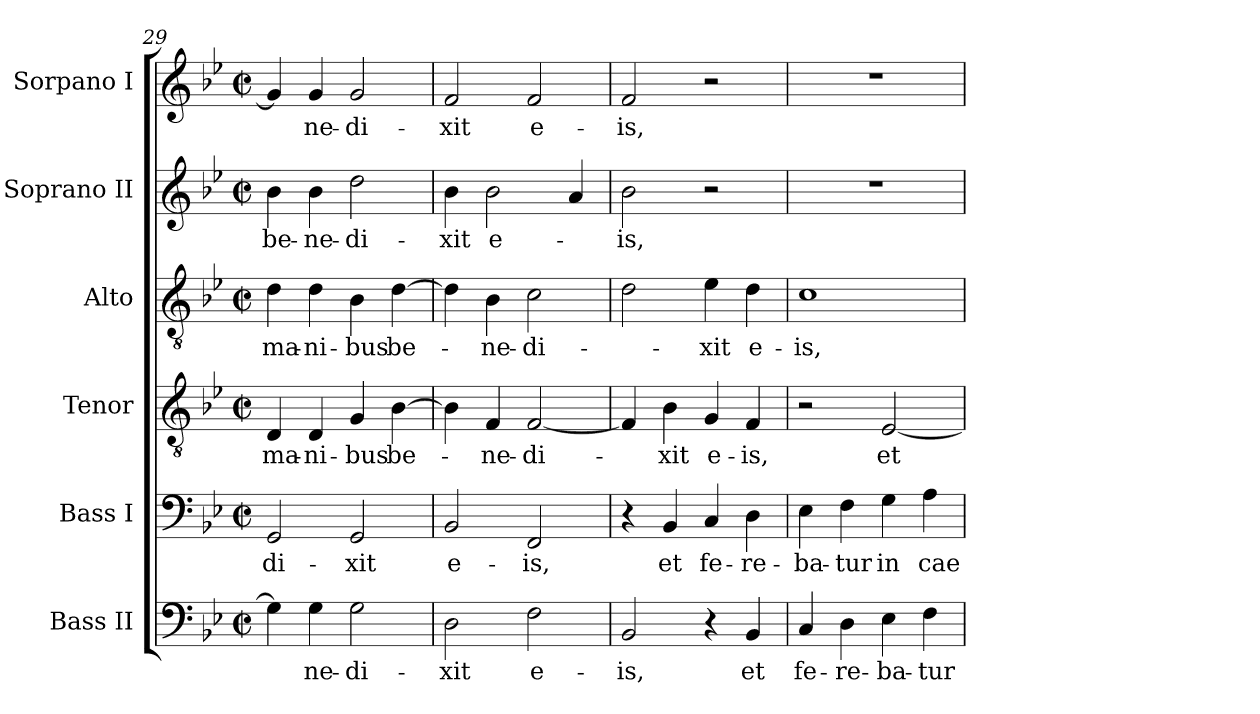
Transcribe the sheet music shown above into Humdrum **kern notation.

**kern	**text	**kern	**text	**kern	**text	**kern	**text	**kern	**text	**kern	**text
*part6	*part6	*part5	*part5	*part4	*part4	*part3	*part3	*part2	*part2	*part1	*part1
*staff6	*staff6	*staff5	*staff5	*staff4	*staff4	*staff3	*staff3	*staff2	*staff2	*staff1	*staff1
*I"Bass II	*	*I"Bass I	*	*I"Tenor	*	*I"Alto	*	*I"Soprano II	*	*I"Sorpano I	*
*clefF4	*	*clefF4	*	*clefGv2	*	*clefGv2	*	*clefG2	*	*clefG2	*
*	*	*	*	*ITrd7c12	*	*	*	*	*	*	*
*k[b-e-]	*	*k[b-e-]	*	*k[b-e-]	*	*k[b-e-]	*	*k[b-e-]	*	*k[b-e-]	*
*B-:	*	*B-:	*	*B-:	*	*B-:	*	*B-:	*	*B-:	*
*M2/2	*	*M2/2	*	*M2/2	*	*M2/2	*	*M2/2	*	*M2/2	*
*met(c|)	*	*met(c|)	*	*met(c|)	*	*met(c|)	*	*met(c|)	*	*met(c|)	*
=29	=29	=29	=29	=29	=29	=29	=29	=29	=29	=29	=29
!	!	!	!LO:LY:b:color=#000000	!	!	!	!	!	!	!	!
!	!	!	!	!	!LO:LY:b:color=#000000	!	!	!	!	!	!
!	!	!	!	!	!	!	!LO:LY:b:color=#000000	!	!	!	!
!	!	!	!	!	!	!	!	!	!LO:LY:b:color=#000000	!	!
4Gi\]	.	2GGi/	-di-	4DDi/	ma-	4di\	ma-	4b-i\	be-	4gi/]	.
!	!LO:LY:b:color=#000000	!	!	!	!	!	!	!	!	!	!
!	!	!	!	!	!LO:LY:b:color=#000000	!	!	!	!	!	!
!	!	!	!	!	!	!	!LO:LY:b:color=#000000	!	!	!	!
!	!	!	!	!	!	!	!	!	!LO:LY:b:color=#000000	!	!
!	!	!	!	!	!	!	!	!	!	!	!LO:LY:b:color=#000000
4Gi\	-ne-	.	.	4DDi/	-ni-	4di\	-ni-	4b-i\	-ne-	4gi/	-ne-
!	!LO:LY:b:color=#000000	!	!	!	!	!	!	!	!	!	!
!	!	!	!LO:LY:b:color=#000000	!	!	!	!	!	!	!	!
!	!	!	!	!	!LO:LY:b:color=#000000	!	!	!	!	!	!
!	!	!	!	!	!	!	!LO:LY:b:color=#000000	!	!	!	!
!	!	!	!	!	!	!	!	!	!LO:LY:b:color=#000000	!	!
!	!	!	!	!	!	!	!	!	!	!	!LO:LY:b:color=#000000
2Gi\	-di-	2GGi/	-xit	4GGi/	-bus	4B-i\	-bus	2ddi\	-di-	2gi/	-di-
!	!	!	!	!	!LO:LY:b:color=#000000	!	!	!	!	!	!
!	!	!	!	!	!	!	!LO:LY:b:color=#000000	!	!	!	!
.	.	.	.	[>4BB-i\	be-	[>4di\	be-	.	.	.	.
!!LO:PB:g=z
=30	=30	=30	=30	=30	=30	=30	=30	=30	=30	=30	=30
!	!LO:LY:b:color=#000000	!	!	!	!	!	!	!	!	!	!
!	!	!	!LO:LY:b:color=#000000	!	!	!	!	!	!	!	!
!	!	!	!	!	!	!	!	!	!LO:LY:b:color=#000000	!	!
!	!	!	!	!	!	!	!	!	!	!	!LO:LY:b:color=#000000
2Di\	-xit	2BB-i/	e-	4BB-i\]	.	4di\]	.	4b-i\	-xit	2fi/	-xit
!	!	!	!	!	!LO:LY:b:color=#000000	!	!	!	!	!	!
!	!	!	!	!	!	!	!LO:LY:b:color=#000000	!	!	!	!
!	!	!	!	!	!	!	!	!	!LO:LY:b:color=#000000	!	!
.	.	.	.	4FFi/	-ne-	4B-i\	-ne-	2b-i\	e-	.	.
!	!LO:LY:b:color=#000000	!	!	!	!	!	!	!	!	!	!
!	!	!	!LO:LY:b:color=#000000	!	!	!	!	!	!	!	!
!	!	!	!	!	!LO:LY:b:color=#000000	!	!	!	!	!	!
!	!	!	!	!	!	!	!LO:LY:b:color=#000000	!	!	!	!
!	!	!	!	!	!	!	!	!	!	!	!LO:LY:b:color=#000000
2Fi\	e-	2FFi/	-is,	[<2FFi/	-di-	2ci\	-di-	.	.	2fi/	e-
.	.	.	.	.	.	.	.	4ai/	.	.	.
=31	=31	=31	=31	=31	=31	=31	=31	=31	=31	=31	=31
!	!LO:LY:b:color=#000000	!	!	!	!	!	!	!	!	!	!
!	!	!	!	!	!	!	!	!	!LO:LY:b:color=#000000	!	!
!	!	!	!	!	!	!	!	!	!	!	!LO:LY:b:color=#000000
2BB-i/	-is,	4r	.	4FFi/]	.	2di\	.	2b-i\	-is,	2fi/	-is,
!	!	!	!LO:LY:b:color=#000000	!	!	!	!	!	!	!	!
!	!	!	!	!	!LO:LY:b:color=#000000	!	!	!	!	!	!
.	.	4BB-i/	et	4BB-i\	-xit	.	.	.	.	.	.
!	!	!	!LO:LY:b:color=#000000	!	!	!	!	!	!	!	!
!	!	!	!	!	!LO:LY:b:color=#000000	!	!	!	!	!	!
!	!	!	!	!	!	!	!LO:LY:b:color=#000000	!	!	!	!
4r	.	4Ci/	fe-	4GGi/	e-	4e-i\	-xit	2r	.	2r	.
!	!LO:LY:b:color=#000000	!	!	!	!	!	!	!	!	!	!
!	!	!	!LO:LY:b:color=#000000	!	!	!	!	!	!	!	!
!	!	!	!	!	!LO:LY:b:color=#000000	!	!	!	!	!	!
!	!	!	!	!	!	!	!LO:LY:b:color=#000000	!	!	!	!
4BB-i/	et	4Di\	-re-	4FFi/	-is,	4di\	e-	.	.	.	.
=32	=32	=32	=32	=32	=32	=32	=32	=32	=32	=32	=32
!	!LO:LY:b:color=#000000	!	!	!	!	!	!	!	!	!	!
!	!	!	!LO:LY:b:color=#000000	!	!	!	!	!	!	!	!
!	!	!	!	!	!	!	!LO:LY:b:color=#000000	!	!	!	!
4Ci/	fe-	4E-i\	-ba-	2r	.	1ci	-is,	1r	.	1r	.
!	!LO:LY:b:color=#000000	!	!	!	!	!	!	!	!	!	!
!	!	!	!LO:LY:b:color=#000000	!	!	!	!	!	!	!	!
4Di\	-re-	4Fi\	-tur	.	.	.	.	.	.	.	.
!	!LO:LY:b:color=#000000	!	!	!	!	!	!	!	!	!	!
!	!	!	!LO:LY:b:color=#000000	!	!	!	!	!	!	!	!
!	!	!	!	!	!LO:LY:b:color=#000000	!	!	!	!	!	!
4E-i\	-ba-	4Gi\	in	[<2EE-i/	et	.	.	.	.	.	.
!	!LO:LY:b:color=#000000	!	!	!	!	!	!	!	!	!	!
!	!	!	!LO:LY:b:color=#000000	!	!	!	!	!	!	!	!
4Fi\	-tur	4Ai\	cae-	.	.	.	.	.	.	.	.
=	=	=	=	=	=	=	=	=	=	=	=
*-	*-	*-	*-	*-	*-	*-	*-	*-	*-	*-	*-
